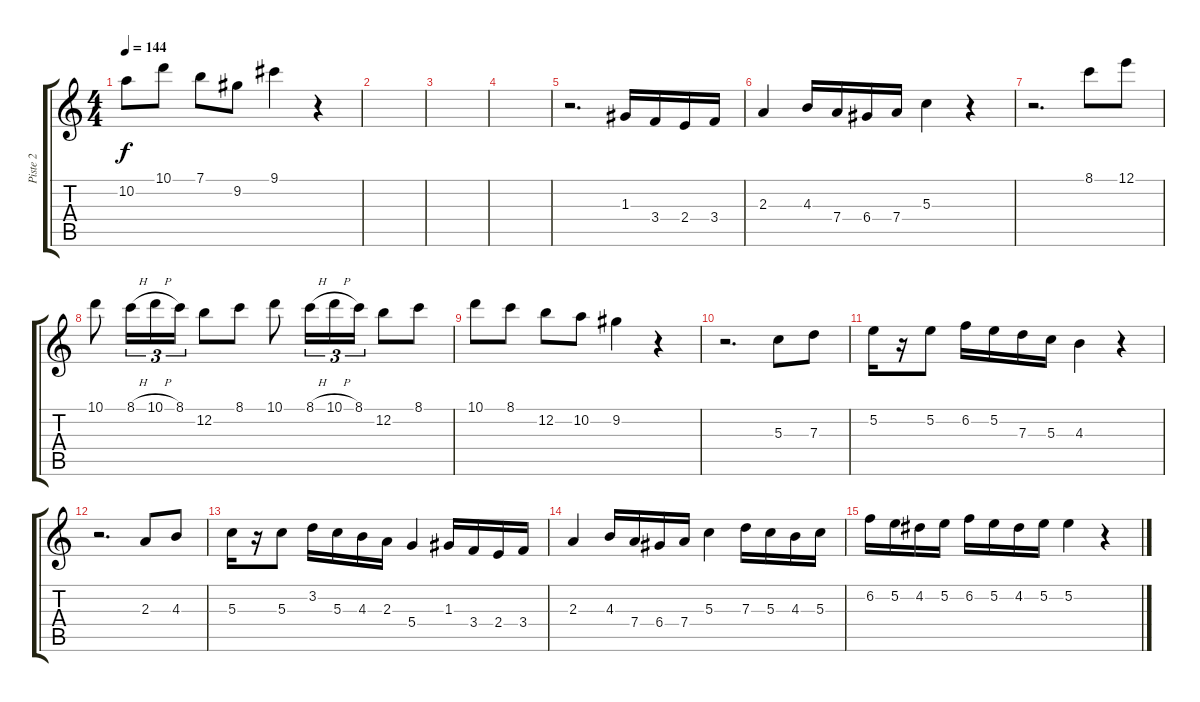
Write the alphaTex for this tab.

\track ("Piste 2" "Piste 2") {instrument overdrivenguitar}
\staff {score tabs}
\tuning (E4 B3 G3 D3 A2 E2) {hide}
\ts (4 4)
\tempo 144
\clef g2
\ks c
10.2.8{dy f} 10.1.8 7.1.8 9.2.8 9.1.4 r.4 |
|
|
|
r.2{d} 1.3.16 3.4.16 2.4.16 3.4.16 |
2.3.4 4.3.16 7.4.16 6.4.16 7.4.16 5.3.4 r.4 |
r.2{d} 8.1.8 12.1.8 |
10.1.8 8.1{h}.16{tu (3 2)} 10.1{h}.16{tu (3 2)} 8.1.16{tu (3 2)} 12.2.8 8.1.8 10.1.8 8.1{h}.16{tu (3 2)} 10.1{h}.16{tu (3 2)} 8.1.16{tu (3 2)} 12.2.8 8.1.8 |
10.1.8 8.1.8 12.2.8 10.2.8 9.2.4 r.4 |
r.2{d} 5.3.8 7.3.8 |
5.2.16 r.16 5.2.8 6.2.16 5.2.16 7.3.16 5.3.16 4.3.4 r.4 |
r.2{d} 2.3.8 4.3.8 |
5.3.16 r.16 5.3.8 3.2.16 5.3.16 4.3.16 2.3.16 5.4.4 1.3.16 3.4.16 2.4.16 3.4.16 |
2.3.4 4.3.16 7.4.16 6.4.16 7.4.16 5.3.4 7.3.16 5.3.16 4.3.16 5.3.16 |
6.2.16 5.2.16 4.2.16 5.2.16 6.2.16 5.2.16 4.2.16 5.2.16 5.2.4 r.4
